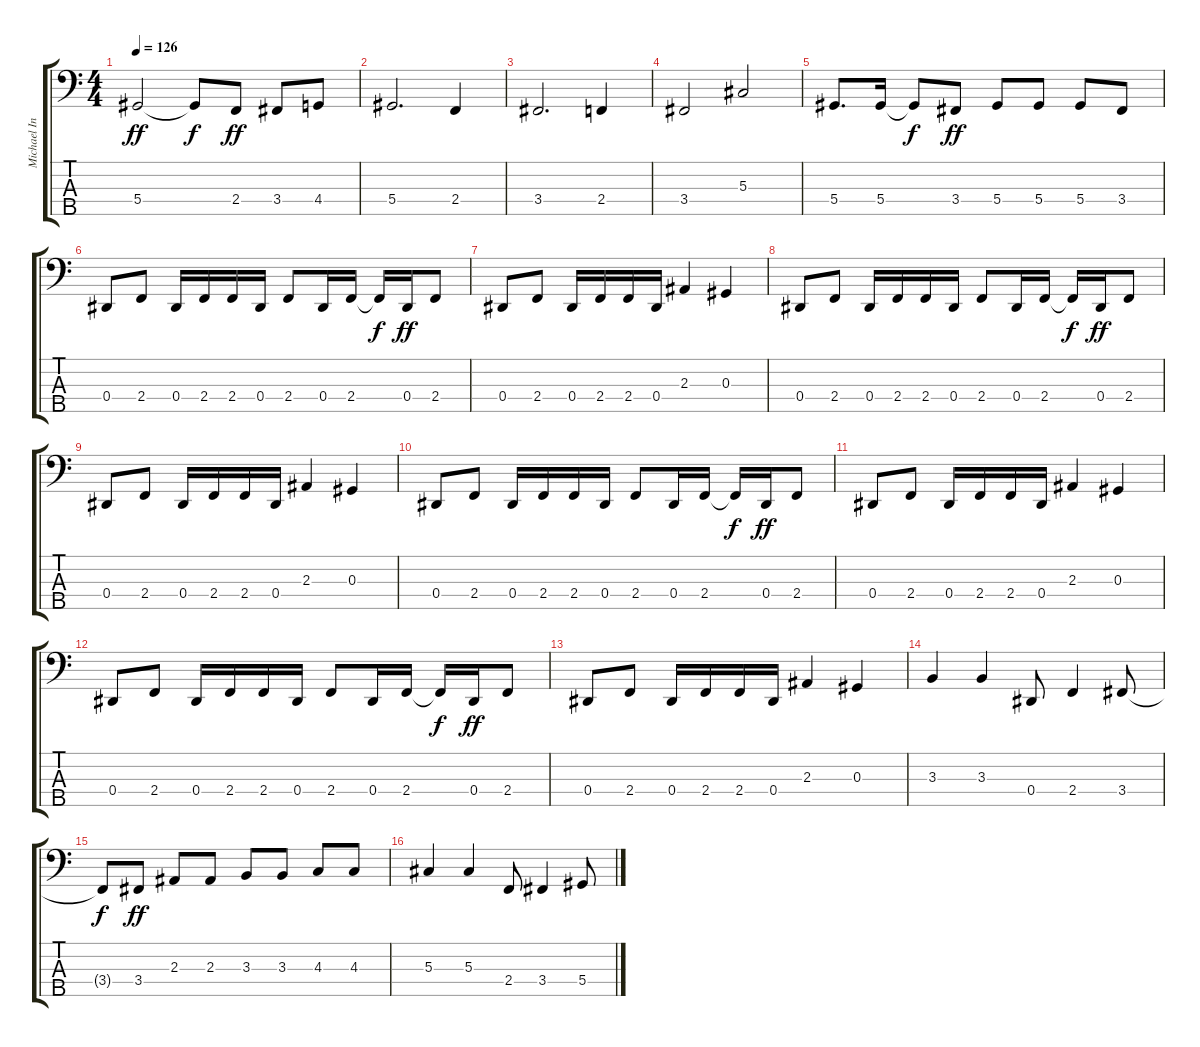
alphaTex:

\track ("Michael Inez" "Michael In") {instrument electricbassfinger}
\staff {score tabs}
\tuning (Gb2 Db2 Ab1 Eb1 Bb0) {hide}
\ts (4 4)
\tempo 126
\clef f4
\ks c
5.4.2{dy ff} 5.4{t}.8{dy f} 2.4.8{dy ff} 3.4.8 4.4.8 |
5.4.2{d} 2.4.4 |
3.4.2{d} 2.4.4 |
3.4.2 5.3.2 |
5.4.8{d} 5.4.16 5.4{t}.8{dy f} 3.4.8{dy ff} 5.4.8 5.4.8 5.4.8 3.4.8 |
0.4.8 2.4.8 0.4.16 2.4.16 2.4.16 0.4.16 2.4.8 0.4.16 2.4.16 2.4{t}.16{dy f} 0.4.16{dy ff} 2.4.8 |
0.4.8 2.4.8 0.4.16 2.4.16 2.4.16 0.4.16 2.3.4 0.3.4 |
0.4.8 2.4.8 0.4.16 2.4.16 2.4.16 0.4.16 2.4.8 0.4.16 2.4.16 2.4{t}.16{dy f} 0.4.16{dy ff} 2.4.8 |
0.4.8 2.4.8 0.4.16 2.4.16 2.4.16 0.4.16 2.3.4 0.3.4 |
0.4.8 2.4.8 0.4.16 2.4.16 2.4.16 0.4.16 2.4.8 0.4.16 2.4.16 2.4{t}.16{dy f} 0.4.16{dy ff} 2.4.8 |
0.4.8 2.4.8 0.4.16 2.4.16 2.4.16 0.4.16 2.3.4 0.3.4 |
0.4.8 2.4.8 0.4.16 2.4.16 2.4.16 0.4.16 2.4.8 0.4.16 2.4.16 2.4{t}.16{dy f} 0.4.16{dy ff} 2.4.8 |
0.4.8 2.4.8 0.4.16 2.4.16 2.4.16 0.4.16 2.3.4 0.3.4 |
3.3.4 3.3.4 0.4.8 2.4.4 3.4.8 |
3.4{t}.8{dy f} 3.4.8{dy ff} 2.3.8 2.3.8 3.3.8 3.3.8 4.3.8 4.3.8 |
5.3.4 5.3.4 2.4.8 3.4.4 5.4.8
